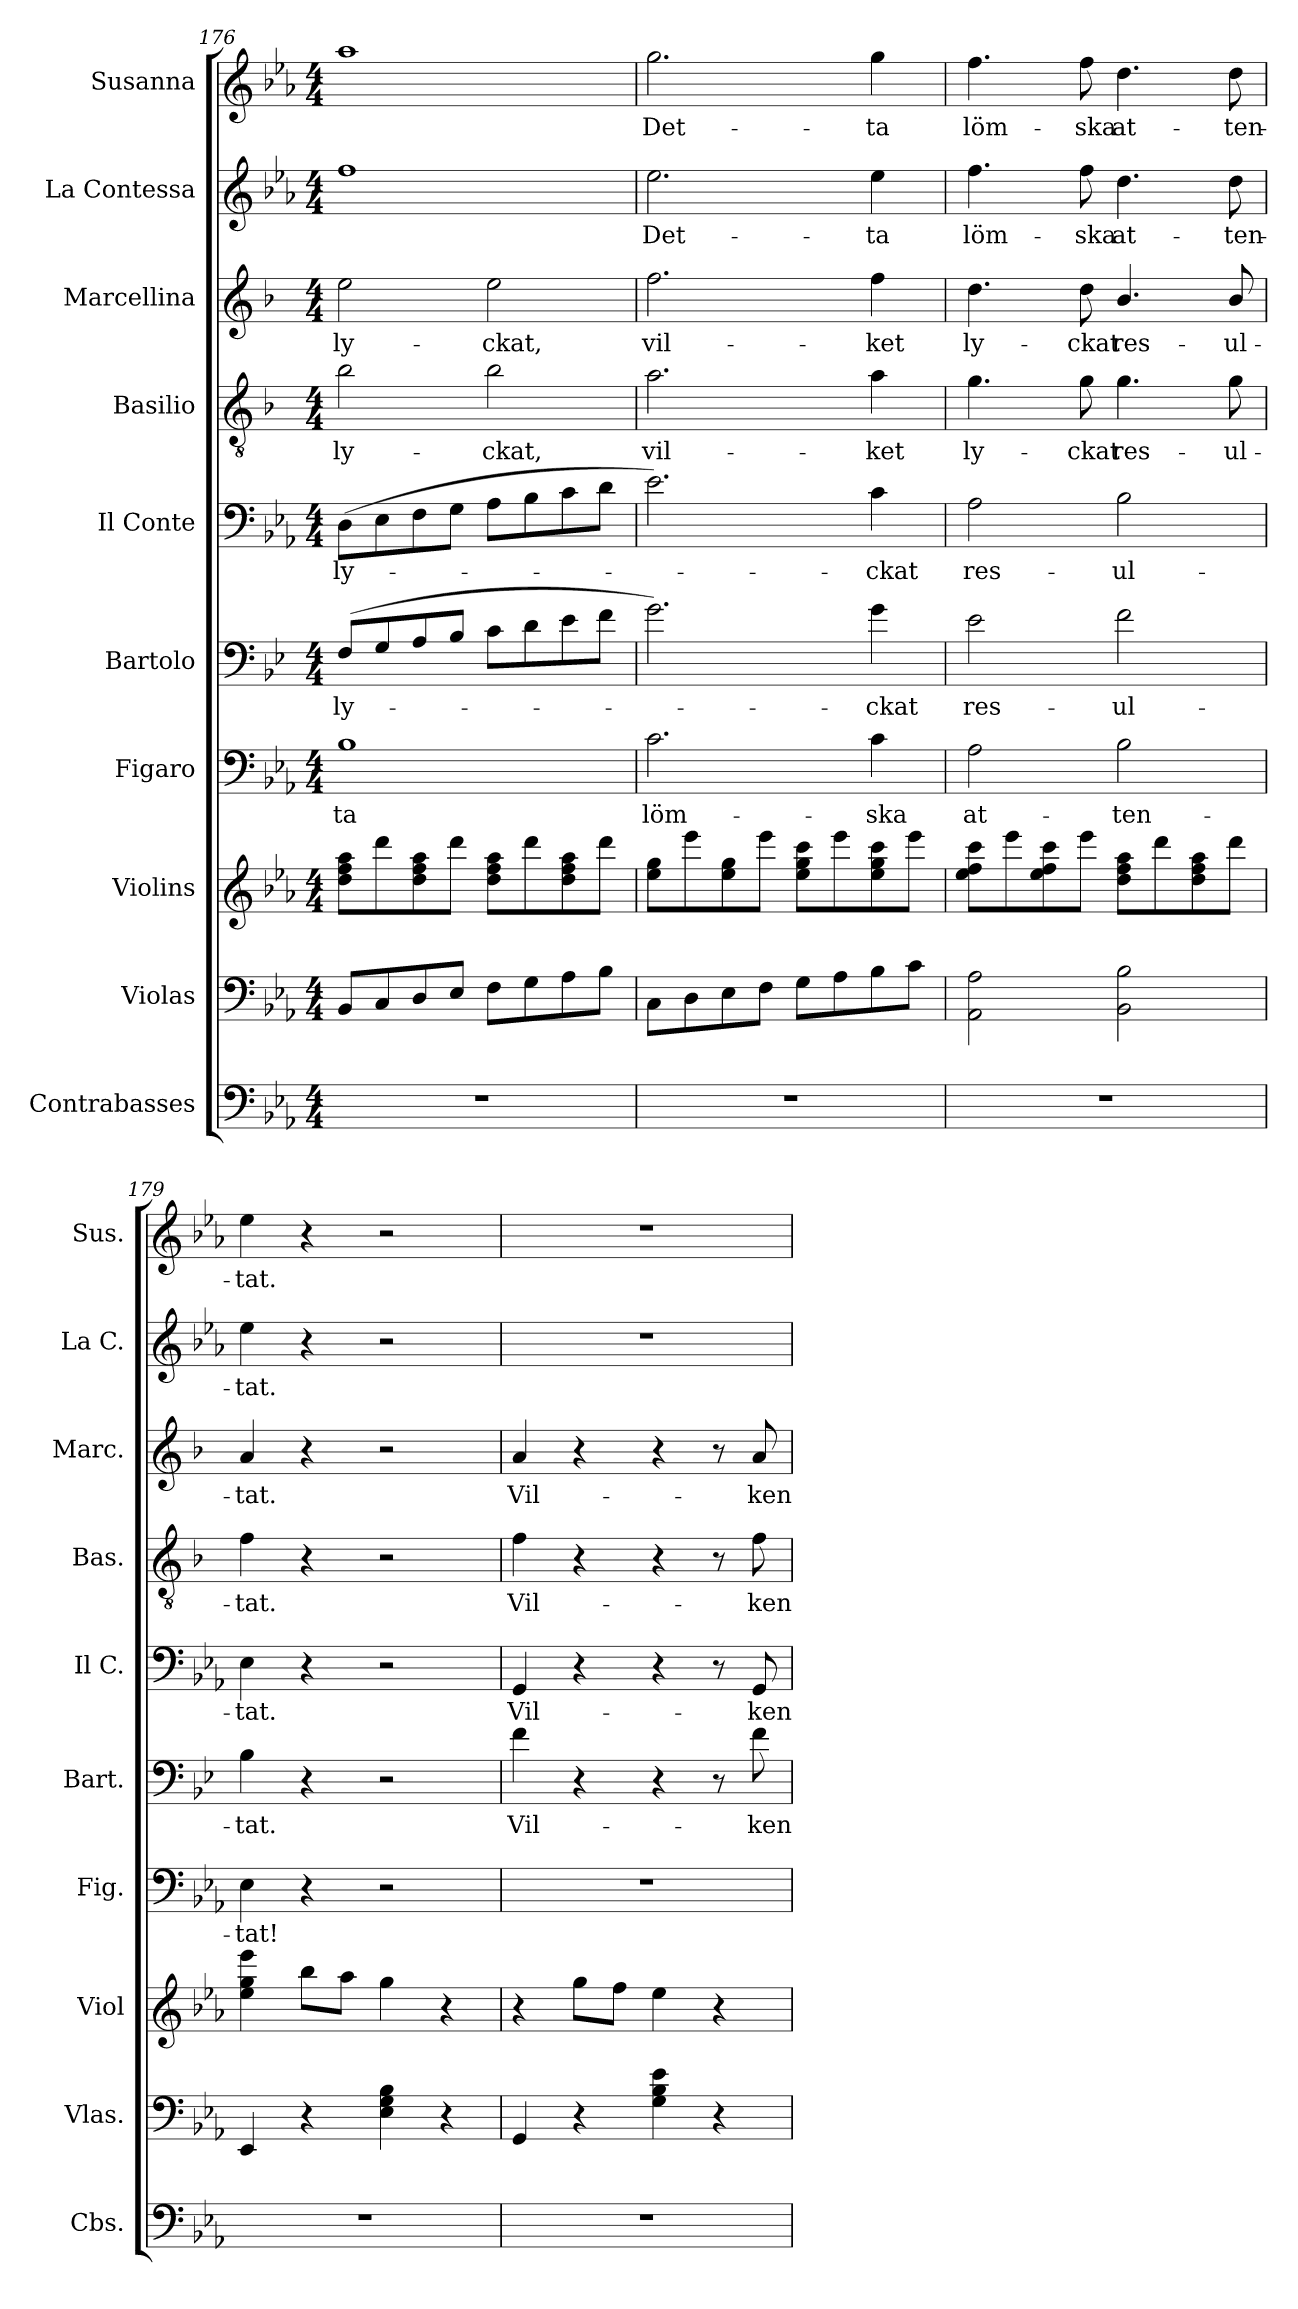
**kern	**kern	**kern	**kern	**text	**kern	**text	**kern	**text	**kern	**text	**kern	**text	**kern	**text	**kern	**text
*part10	*part9	*part8	*part7	*part7	*part6	*part6	*part5	*part5	*part4	*part4	*part3	*part3	*part2	*part2	*part1	*part1
*staff10	*staff9	*staff8	*staff7	*staff7	*staff6	*staff6	*staff5	*staff5	*staff4	*staff4	*staff3	*staff3	*staff2	*staff2	*staff1	*staff1
*I"Contrabasses	*I"Violas	*I"Violins	*I"Figaro	*	*I"Bartolo	*	*I"Il Conte	*	*I"Basilio	*	*I"Marcellina	*	*I"La Contessa	*	*I"Susanna	*
*I'Cbs.	*I'Vlas.	*I'Viol	*I'Fig.	*	*I'Bart.	*	*I'Il C.	*	*I'Bas.	*	*I'Marc.	*	*I'La C.	*	*I'Sus.	*
*clefF4	*clefF4	*clefG2	*clefF4	*	*clefF4	*	*clefF4	*	*clefGv2	*	*clefG2	*	*clefG2	*	*clefG2	*
*ITrd7c12	*	*	*	*	*ITrd4c7	*	*	*	*ITrd1c2	*	*ITrd1c2	*	*	*	*	*
*k[b-e-a-]	*k[b-e-a-]	*k[b-e-a-]	*k[b-e-a-]	*	*k[b-e-a-]	*	*k[b-e-a-]	*	*k[b-e-a-]	*	*k[b-e-a-]	*	*k[b-e-a-]	*	*k[b-e-a-]	*
*M4/4	*M4/4	*M4/4	*M4/4	*	*M4/4	*	*M4/4	*	*M4/4	*	*M4/4	*	*M4/4	*	*M4/4	*
=176	=176	=176	=176	=176	=176	=176	=176	=176	=176	=176	=176	=176	=176	=176	=176	=176
!	!	!	!	!LO:LY:b	!	!LO:LY:b	!	!LO:LY:b	!	!LO:LY:b	!	!LO:LY:b	!	!	!	!
1r	8BB-/L	8dd\ 8ff\ 8aa-\L	1B-	-ta	(>8BB-/L	-ly-	(>8D\L	-ly-	2a-\	ly-	2dd\	ly-	1ff	.	1aa-	.
.	8C/	8ddd\	.	.	8C/	.	8E-\	.	.	.	.	.	.	.	.	.
.	8D/	8dd\ 8ff\ 8aa-\	.	.	8D/	.	8F\	.	.	.	.	.	.	.	.	.
.	8E-/J	8ddd\J	.	.	8E-/J	.	8G\J	.	.	.	.	.	.	.	.	.
!	!	!	!	!	!	!	!	!	!	!LO:LY:b	!	!LO:LY:b	!	!	!	!
.	8F\L	8dd\ 8ff\ 8aa-\L	.	.	8F\L	.	8A-\L	.	2a-\	-ckat,	2dd\	-ckat,	.	.	.	.
.	8G\	8ddd\	.	.	8G\	.	8B-\	.	.	.	.	.	.	.	.	.
.	8A-\	8dd\ 8ff\ 8aa-\	.	.	8A-\	.	8c\	.	.	.	.	.	.	.	.	.
.	8B-\J	8ddd\J	.	.	8B-\J	.	8d\J	.	.	.	.	.	.	.	.	.
=177	=177	=177	=177	=177	=177	=177	=177	=177	=177	=177	=177	=177	=177	=177	=177	=177
!	!	!	!	!LO:LY:b	!	!	!	!	!	!LO:LY:b	!	!LO:LY:b	!	!LO:LY:b	!	!LO:LY:b
1r	8C\L	8ee-\ 8gg\L	2.c\	löm-	2.c\)	.	2.e-\)	.	2.g\	vil-	2.ee-\	vil-	2.ee-\	Det-	2.gg\	Det-
.	8D\	8eee-\	.	.	.	.	.	.	.	.	.	.	.	.	.	.
.	8E-\	8ee-\ 8gg\	.	.	.	.	.	.	.	.	.	.	.	.	.	.
.	8F\J	8eee-\J	.	.	.	.	.	.	.	.	.	.	.	.	.	.
.	8G\L	8ee-\ 8gg\ 8ccc\L	.	.	.	.	.	.	.	.	.	.	.	.	.	.
.	8A-\	8eee-\	.	.	.	.	.	.	.	.	.	.	.	.	.	.
!	!	!	!	!LO:LY:b	!	!LO:LY:b	!	!LO:LY:b	!	!LO:LY:b	!	!LO:LY:b	!	!LO:LY:b	!	!LO:LY:b
.	8B-\	8ee-\ 8gg\ 8ccc\	4c\	-ska	4c\	-ckat	4c\	-ckat	4g\	-ket	4ee-\	-ket	4ee-\	-ta	4gg\	-ta
.	8c\J	8eee-\J	.	.	.	.	.	.	.	.	.	.	.	.	.	.
!!LO:PB:g=z
=178	=178	=178	=178	=178	=178	=178	=178	=178	=178	=178	=178	=178	=178	=178	=178	=178
!	!	!	!	!LO:LY:b	!	!LO:LY:b	!	!LO:LY:b	!	!LO:LY:b	!	!LO:LY:b	!	!LO:LY:b	!	!LO:LY:b
1r	2AA-\ 2A-\	8ee-\ 8ff\ 8ccc\L	2A-\	at-	2A-\	res-	2A-\	res-	4.f\	ly-	4.cc\	ly-	4.ff\	löm-	4.ff\	löm-
.	.	8eee-\	.	.	.	.	.	.	.	.	.	.	.	.	.	.
.	.	8ee-\ 8ff\ 8ccc\	.	.	.	.	.	.	.	.	.	.	.	.	.	.
!	!	!	!	!	!	!	!	!	!	!LO:LY:b	!	!LO:LY:b	!	!LO:LY:b	!	!LO:LY:b
.	.	8eee-\J	.	.	.	.	.	.	8f\	-ckat	8cc\	-ckat	8ff\	-ska	8ff\	-ska
!	!	!	!	!LO:LY:b	!	!LO:LY:b	!	!LO:LY:b	!	!LO:LY:b	!	!LO:LY:b	!	!LO:LY:b	!	!LO:LY:b
.	2BB-\ 2B-\	8dd\ 8ff\ 8aa-\L	2B-\	-ten-	2B-\	-ul-	2B-\	-ul-	4.f\	res-	4.a-/	res-	4.dd\	at-	4.dd\	at-
.	.	8ddd\	.	.	.	.	.	.	.	.	.	.	.	.	.	.
.	.	8dd\ 8ff\ 8aa-\	.	.	.	.	.	.	.	.	.	.	.	.	.	.
!	!	!	!	!	!	!	!	!	!	!LO:LY:b	!	!LO:LY:b	!	!LO:LY:b	!	!LO:LY:b
.	.	8ddd\J	.	.	.	.	.	.	8f\	-ul-	8a-/	-ul-	8dd\	-ten-	8dd\	-ten-
=179	=179	=179	=179	=179	=179	=179	=179	=179	=179	=179	=179	=179	=179	=179	=179	=179
!	!	!	!	!LO:LY:b	!	!LO:LY:b	!	!LO:LY:b	!	!LO:LY:b	!	!LO:LY:b	!	!LO:LY:b	!	!LO:LY:b
1r	4EE-/	4ee-\ 4gg\ 4eee-\	4E-\	-tat!	4E-\	-tat.	4E-\	-tat.	4e-\	-tat.	4g/	-tat.	4ee-\	-tat.	4ee-\	-tat.
.	4r	8bb-\L	4r	.	4r	.	4r	.	4r	.	4r	.	4r	.	4r	.
.	.	8aa-\J	.	.	.	.	.	.	.	.	.	.	.	.	.	.
.	4E-\ 4G\ 4B-\	4gg\	2r	.	2r	.	2r	.	2r	.	2r	.	2r	.	2r	.
.	4r	4r	.	.	.	.	.	.	.	.	.	.	.	.	.	.
=180	=180	=180	=180	=180	=180	=180	=180	=180	=180	=180	=180	=180	=180	=180	=180	=180
!	!	!	!	!	!	!LO:LY:b	!	!LO:LY:b	!	!LO:LY:b	!	!LO:LY:b	!	!	!	!
1r	4GG/	4r	1r	.	4B-\	Vil-	4GG/	Vil-	4e-\	Vil-	4g/	Vil-	1r	.	1r	.
.	4r	8gg\L	.	.	4r	.	4r	.	4r	.	4r	.	.	.	.	.
.	.	8ff\J	.	.	.	.	.	.	.	.	.	.	.	.	.	.
.	4G\ 4B-\ 4e-\	4ee-\	.	.	4r	.	4r	.	4r	.	4r	.	.	.	.	.
.	4r	4r	.	.	8r	.	8r	.	8r	.	8r	.	.	.	.	.
!	!	!	!	!	!	!LO:LY:b	!	!LO:LY:b	!	!LO:LY:b	!	!LO:LY:b	!	!	!	!
.	.	.	.	.	8B-\	-ken	8GG/	-ken	8e-\	-ken	8g/	-ken	.	.	.	.
=	=	=	=	=	=	=	=	=	=	=	=	=	=	=	=	=
*-	*-	*-	*-	*-	*-	*-	*-	*-	*-	*-	*-	*-	*-	*-	*-	*-
